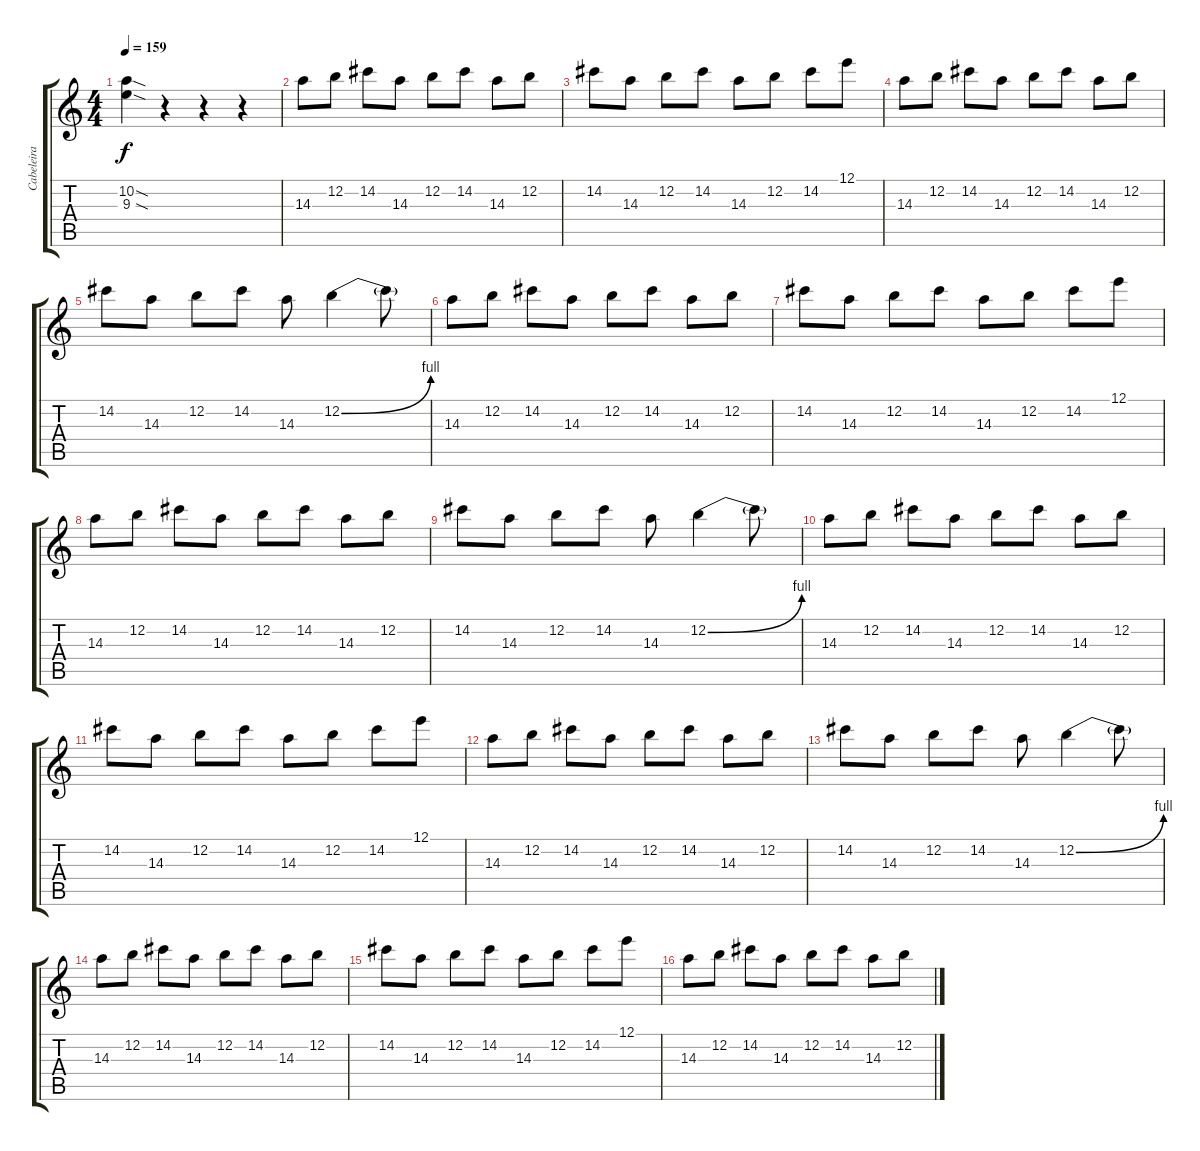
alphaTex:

\track ("Cabeleira" "Cabeleira") {instrument distortionguitar}
\staff {score tabs}
\tuning (E4 B3 G3 D3 A2 E2) {hide}
\ts (4 4)
\tempo 159
\clef g2
\ks c
(10.2{sod} 9.3{sod}).4{dy f} r.4 r.4 r.4 |
14.3.8 12.2.8 14.2.8 14.3.8 12.2.8 14.2.8 14.3.8 12.2.8 |
14.2.8 14.3.8 12.2.8 14.2.8 14.3.8 12.2.8 14.2.8 12.1.8 |
14.3.8 12.2.8 14.2.8 14.3.8 12.2.8 14.2.8 14.3.8 12.2.8 |
14.2.8 14.3.8 12.2.8 14.2.8 14.3.8 12.2{be (bend 0 0 60 4)}.4 12.2{t}.8 |
14.3.8 12.2.8 14.2.8 14.3.8 12.2.8 14.2.8 14.3.8 12.2.8 |
14.2.8 14.3.8 12.2.8 14.2.8 14.3.8 12.2.8 14.2.8 12.1.8 |
14.3.8 12.2.8 14.2.8 14.3.8 12.2.8 14.2.8 14.3.8 12.2.8 |
14.2.8 14.3.8 12.2.8 14.2.8 14.3.8 12.2{be (bend 0 0 60 4)}.4 12.2{t}.8 |
14.3.8 12.2.8 14.2.8 14.3.8 12.2.8 14.2.8 14.3.8 12.2.8 |
14.2.8 14.3.8 12.2.8 14.2.8 14.3.8 12.2.8 14.2.8 12.1.8 |
14.3.8 12.2.8 14.2.8 14.3.8 12.2.8 14.2.8 14.3.8 12.2.8 |
14.2.8 14.3.8 12.2.8 14.2.8 14.3.8 12.2{be (bend 0 0 60 4)}.4 12.2{t}.8 |
14.3.8 12.2.8 14.2.8 14.3.8 12.2.8 14.2.8 14.3.8 12.2.8 |
14.2.8 14.3.8 12.2.8 14.2.8 14.3.8 12.2.8 14.2.8 12.1.8 |
14.3.8 12.2.8 14.2.8 14.3.8 12.2.8 14.2.8 14.3.8 12.2.8
